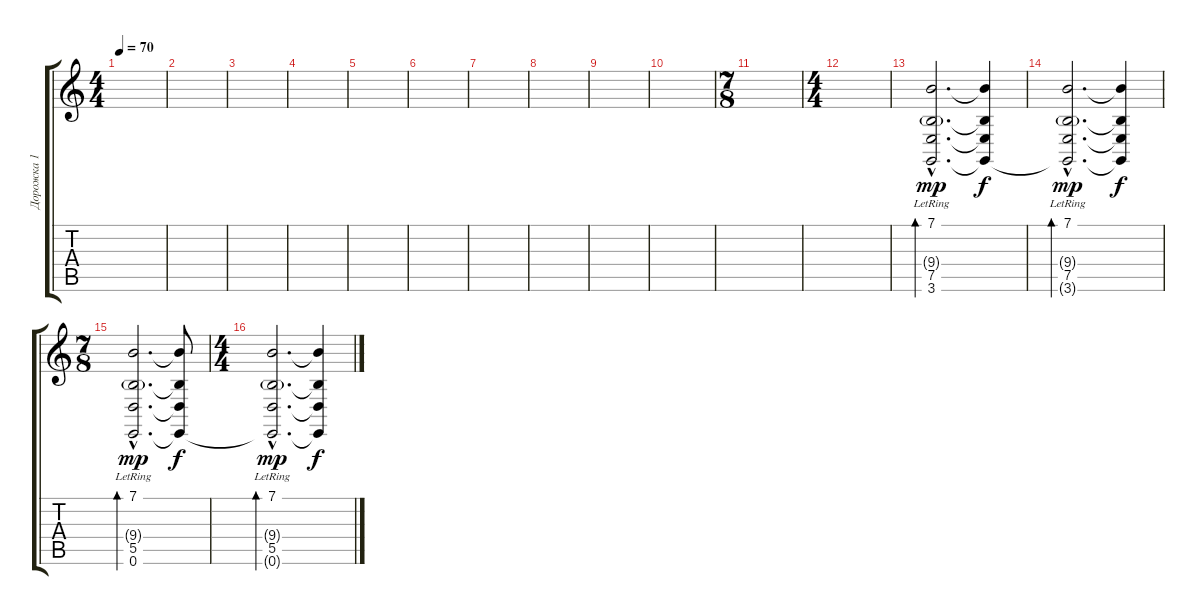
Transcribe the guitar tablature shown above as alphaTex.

\track ("Дорожка 1" "Дорожка 1") {instrument electricpiano1}
\staff {score tabs}
\tuning (E4 B3 G3 D3 A2 E2) {hide}
\ts (4 4)
\tempo 70
\clef g2
\ks c
|
|
|
|
|
|
|
|
|
|
\ts (7 8)
|
\ts (4 4)
|
(7.1{hac} 9.4{g hac} 7.5{hac lr} 3.6{hac}).2{d bd 60 dy mp volume 4} (7.1{t} 9.4{t} 7.5{t} 3.6{t}).4{dy f} |
(7.1{hac} 9.4{g hac} 7.5{hac lr} 3.6{hac t}).2{d bd 60 dy mp} (7.1{t} 9.4{t} 7.5{t} 3.6{t}).4{dy f} |
\ts (7 8)
(7.1{hac} 9.4{g hac} 5.5{hac lr} 0.6{hac}).2{d bd 60 dy mp} (7.1{t} 9.4{t} 5.5{t} 0.6{t}).8{dy f} |
\ts (4 4)
(7.1{hac} 9.4{g hac} 5.5{hac lr} 0.6{hac t}).2{d bd 60 dy mp} (7.1{t} 9.4{t} 5.5{t} 0.6{t}).4{dy f}
